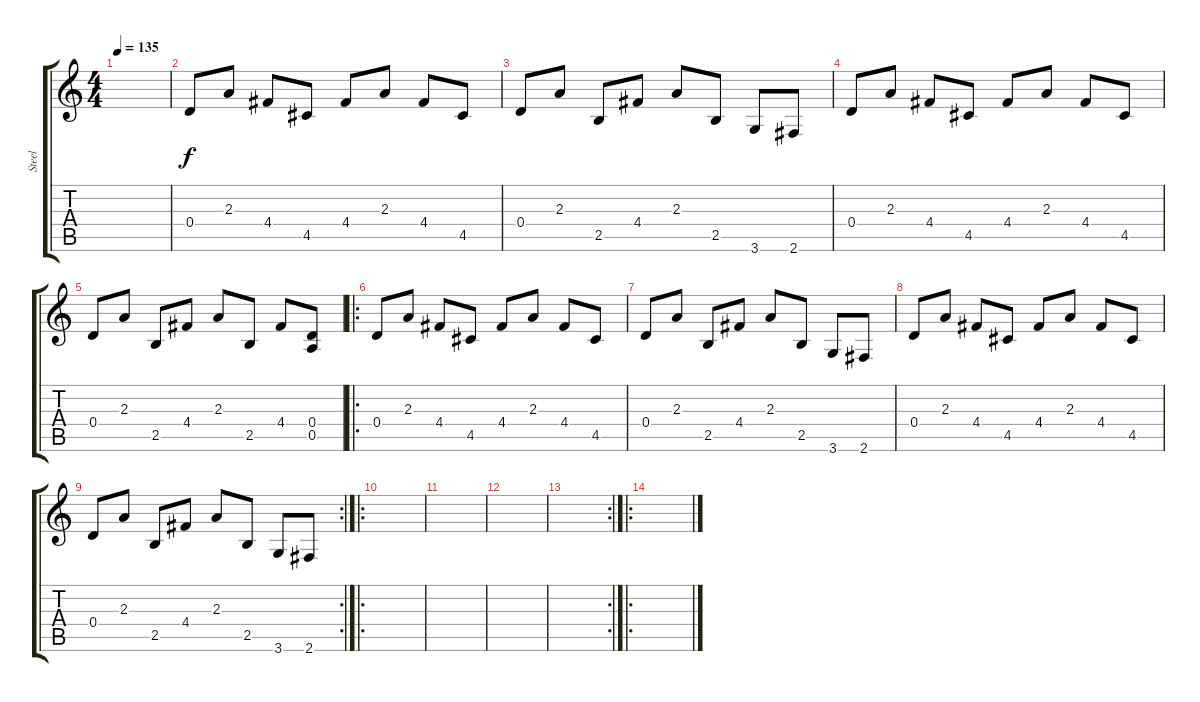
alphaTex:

\track ("Steel" "Steel") {instrument acousticguitarsteel}
\staff {score tabs}
\tuning (E4 B3 G3 D3 A2 E2) {hide}
\ts (4 4)
\tempo 135
\clef g2
\ks c
|
0.4.8 2.3.8 4.4.8 4.5.8 4.4.8 2.3.8 4.4.8 4.5.8 |
0.4.8 2.3.8 2.5.8 4.4.8 2.3.8 2.5.8 3.6.8 2.6.8 |
0.4.8 2.3.8 4.4.8 4.5.8 4.4.8 2.3.8 4.4.8 4.5.8 |
0.4.8 2.3.8 2.5.8 4.4.8 2.3.8 2.5.8 4.4.8 (0.4 0.5).8 |
\ro
0.4.8 2.3.8 4.4.8 4.5.8 4.4.8 2.3.8 4.4.8 4.5.8 |
0.4.8 2.3.8 2.5.8 4.4.8 2.3.8 2.5.8 3.6.8 2.6.8 |
0.4.8 2.3.8 4.4.8 4.5.8 4.4.8 2.3.8 4.4.8 4.5.8 |
\rc 2
0.4.8 2.3.8 2.5.8 4.4.8 2.3.8 2.5.8 3.6.8 2.6.8 |
\ro
|
|
|
\rc 2
|
\ro
